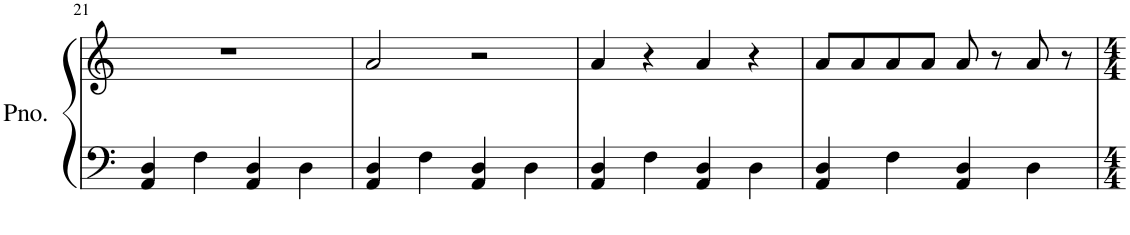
**kern	**kern
*part1	*part1
*staff2	*staff1
*I"Piano	*
*I'Pno.	*
!!LO:PB:g=z
*clefF4	*clefG2
*k[]	*k[]
*M4/4	*M4/4
=21	=21
4AA/ 4D/	1r
4F\	.
4AA/ 4D/	.
4D\	.
=22	=22
4AA/ 4D/	2a/
4F\	.
4AA/ 4D/	2r
4D\	.
=23	=23
4AA/ 4D/	4a/
4F\	4r
4AA/ 4D/	4a/
4D\	4r
=24	=24
4AA/ 4D/	8a/L
.	8a/
4F\	8a/
.	8a/J
4AA/ 4D/	8a/
.	8r
4D\	8a/
.	8r
=	=
*-	*-
